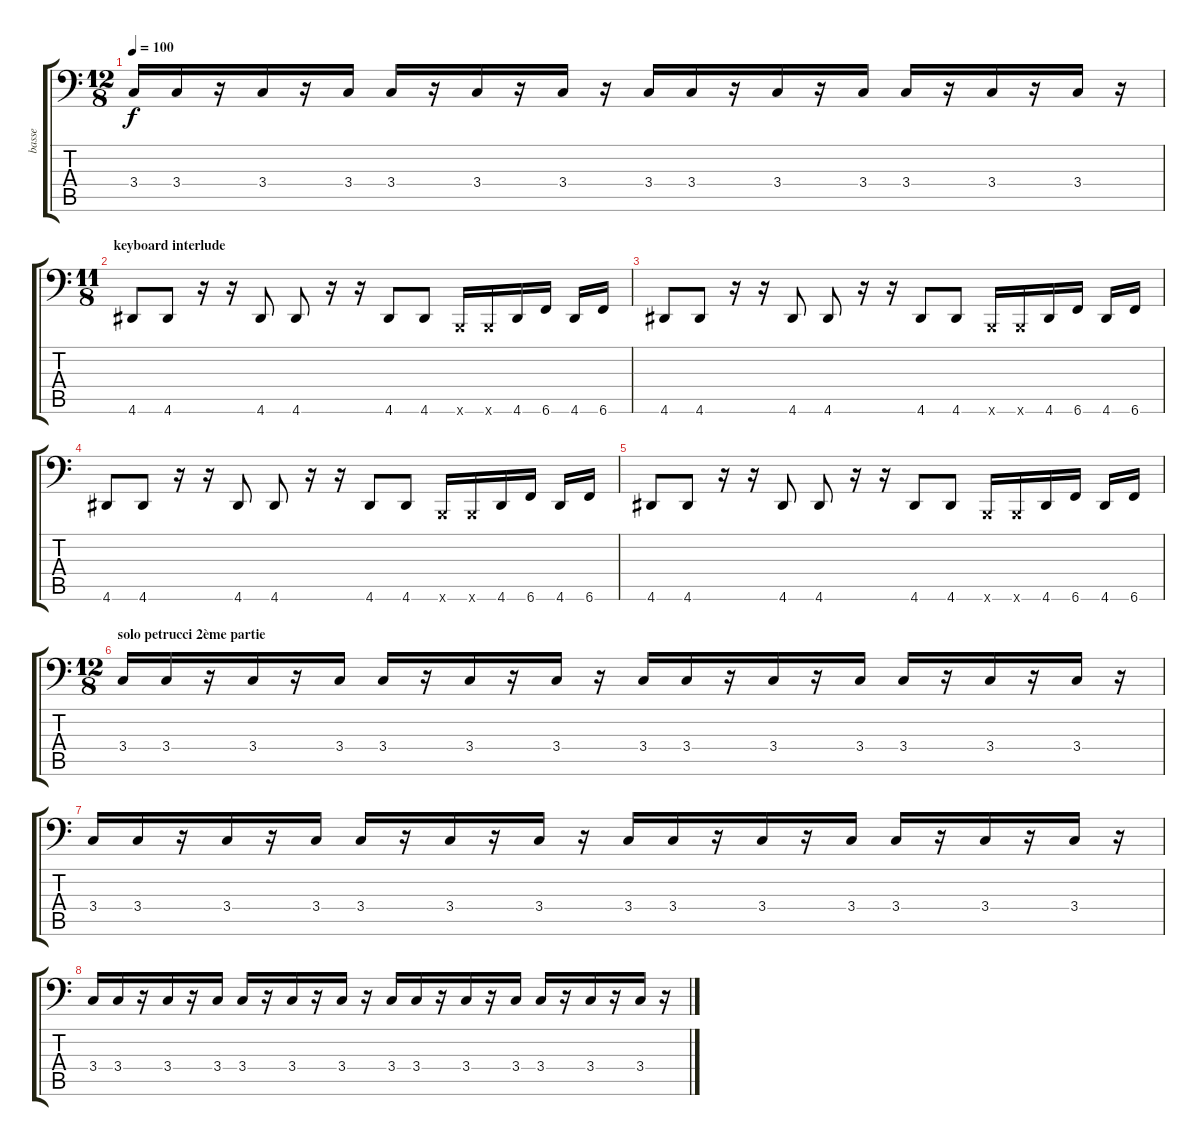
\track ("basse" "basse") {instrument slapbass1}
\staff {score tabs}
\tuning (C3 G2 D2 A1 E1 B0) {hide}
\ts (12 8)
\tempo 100
\clef f4
\ks c
3.4.16{dy f} 3.4.16 r.16 3.4.16 r.16 3.4.16 3.4.16 r.16 3.4.16 r.16 3.4.16 r.16 3.4.16 3.4.16 r.16 3.4.16 r.16 3.4.16 3.4.16 r.16 3.4.16 r.16 3.4.16 r.16 |
\ts (11 8)
\section ("" "keyboard interlude")
4.6.8 4.6.8 r.16 r.16 4.6.8 4.6.8 r.16 r.16 4.6.8 4.6.8 0.6{x}.16 0.6{x}.16 4.6.16 6.6.16 4.6.16 6.6.16 |
4.6.8 4.6.8 r.16 r.16 4.6.8 4.6.8 r.16 r.16 4.6.8 4.6.8 0.6{x}.16 0.6{x}.16 4.6.16 6.6.16 4.6.16 6.6.16 |
4.6.8 4.6.8 r.16 r.16 4.6.8 4.6.8 r.16 r.16 4.6.8 4.6.8 0.6{x}.16 0.6{x}.16 4.6.16 6.6.16 4.6.16 6.6.16 |
4.6.8 4.6.8 r.16 r.16 4.6.8 4.6.8 r.16 r.16 4.6.8 4.6.8 0.6{x}.16 0.6{x}.16 4.6.16 6.6.16 4.6.16 6.6.16 |
\ts (12 8)
\section ("" "solo petrucci 2ème partie")
3.4.16{instrument electricbassfinger} 3.4.16 r.16 3.4.16 r.16 3.4.16 3.4.16 r.16 3.4.16 r.16 3.4.16 r.16 3.4.16 3.4.16 r.16 3.4.16 r.16 3.4.16 3.4.16 r.16 3.4.16 r.16 3.4.16 r.16 |
3.4.16{instrument electricbassfinger} 3.4.16 r.16 3.4.16 r.16 3.4.16 3.4.16 r.16 3.4.16 r.16 3.4.16 r.16 3.4.16 3.4.16 r.16 3.4.16 r.16 3.4.16 3.4.16 r.16 3.4.16 r.16 3.4.16 r.16 |
3.4.16{instrument electricbassfinger} 3.4.16 r.16 3.4.16 r.16 3.4.16 3.4.16 r.16 3.4.16 r.16 3.4.16 r.16 3.4.16 3.4.16 r.16 3.4.16 r.16 3.4.16 3.4.16 r.16 3.4.16 r.16 3.4.16 r.16
